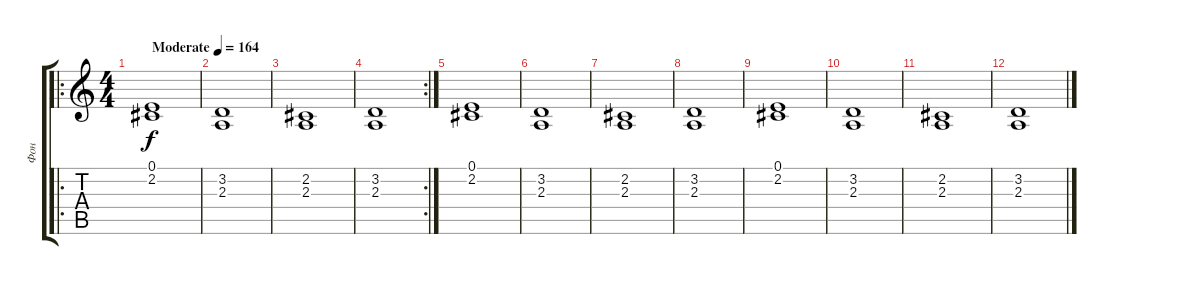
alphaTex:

\track ("Фон" "Фон") {instrument stringensemble1}
\staff {score tabs}
\tuning (E4 B3 G3 D3 A2 E2) {hide}
\ro
\ts (4 4)
\tempo (164 "Moderate")
\clef g2
\ks c
(0.1 2.2).1{dy f instrument stringensemble1} |
(3.2 2.3).1 |
(2.2 2.3).1 |
\rc 2
(3.2 2.3).1 |
(0.1 2.2).1 |
(3.2 2.3).1 |
(2.2 2.3).1 |
(3.2 2.3).1 |
(0.1 2.2).1 |
(3.2 2.3).1 |
(2.2 2.3).1 |
(3.2 2.3).1
